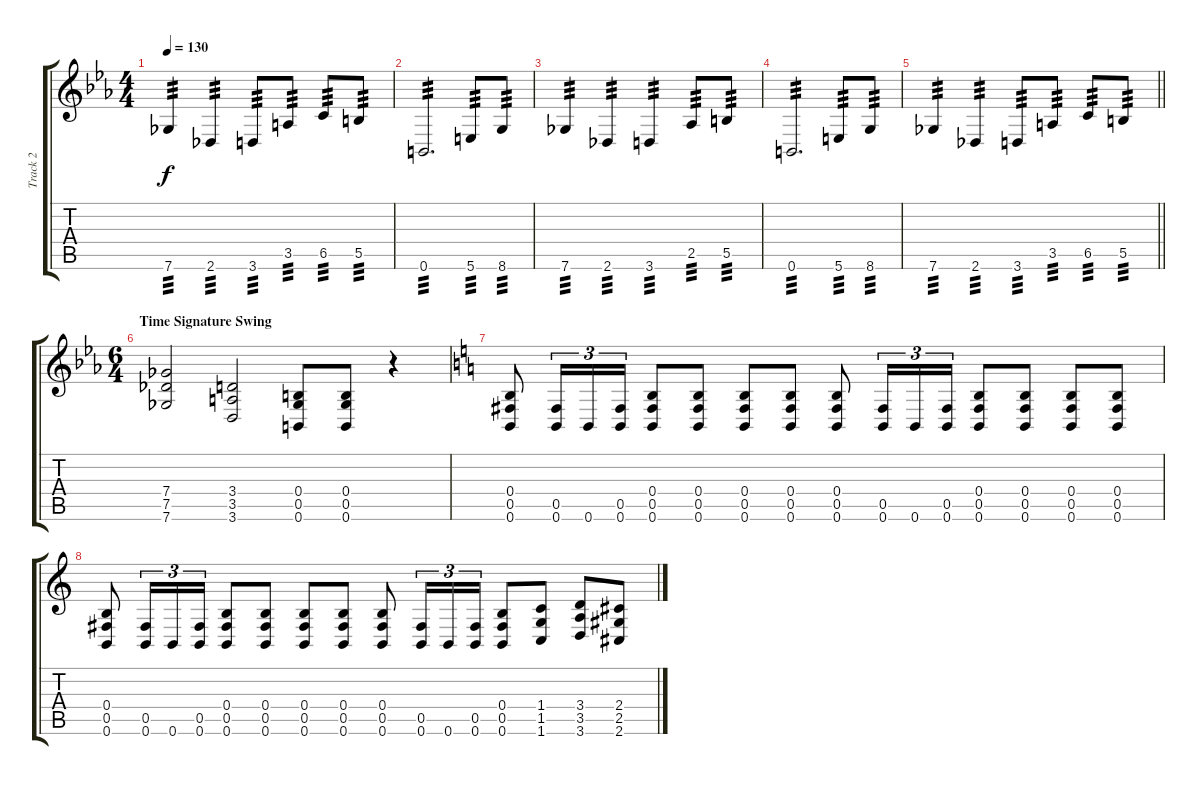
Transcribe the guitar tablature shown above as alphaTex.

\track ("Track 2" "Track 2") {instrument distortionguitar}
\staff {score tabs}
\tuning (E4 B3 Gb3 B2 Gb2 B1) {hide}
\ts (4 4)
\tempo 130
\clef g2
\ks cminor
7.6.4{tp 3 dy f} 2.6.4{tp 3} 3.6.8{tp 3} 3.5.8{tp 3} 6.5.8{tp 3} 5.5.8{tp 3} |
\ks eb
0.6.2{d tp 3} 5.6.8{tp 3} 8.6.8{tp 3} |
\ks cminor
7.6.4{tp 3} 2.6.4{tp 3} 3.6.4{tp 3} 2.5.8{tp 3} 5.5.8{tp 3} |
\ks eb
0.6.2{d tp 3} 5.6.8{tp 3} 8.6.8{tp 3} |
\barLineRight lightlight
\ks cminor
7.6.4{tp 3} 2.6.4{tp 3} 3.6.8{tp 3} 3.5.8{tp 3} 6.5.8{tp 3} 5.5.8{tp 3} |
\ts (6 4)
\section ("" "Time Signature Swing")
(7.4 7.5 7.6).2 (3.4 3.5 3.6).2 (0.4 0.5 0.6).8 (0.4 0.5 0.6).8 r.4 |
\ks c
(0.4 0.5 0.6).8 (0.5 0.6).16{tu (3 2)} 0.6.16{tu (3 2)} (0.5 0.6).16{tu (3 2)} (0.4 0.5 0.6).8 (0.4 0.5 0.6).8 (0.4 0.5 0.6).8 (0.4 0.5 0.6).8 (0.4 0.5 0.6).8 (0.5 0.6).16{tu (3 2)} 0.6.16{tu (3 2)} (0.5 0.6).16{tu (3 2)} (0.4 0.5 0.6).8 (0.4 0.5 0.6).8 (0.4 0.5 0.6).8 (0.4 0.5 0.6).8 |
(0.4 0.5 0.6).8 (0.5 0.6).16{tu (3 2)} 0.6.16{tu (3 2)} (0.5 0.6).16{tu (3 2)} (0.4 0.5 0.6).8 (0.4 0.5 0.6).8 (0.4 0.5 0.6).8 (0.4 0.5 0.6).8 (0.4 0.5 0.6).8 (0.5 0.6).16{tu (3 2)} 0.6.16{tu (3 2)} (0.5 0.6).16{tu (3 2)} (0.4 0.5 0.6).8 (1.4 1.5 1.6).8 (3.4 3.5 3.6).8 (2.4 2.5 2.6).8
